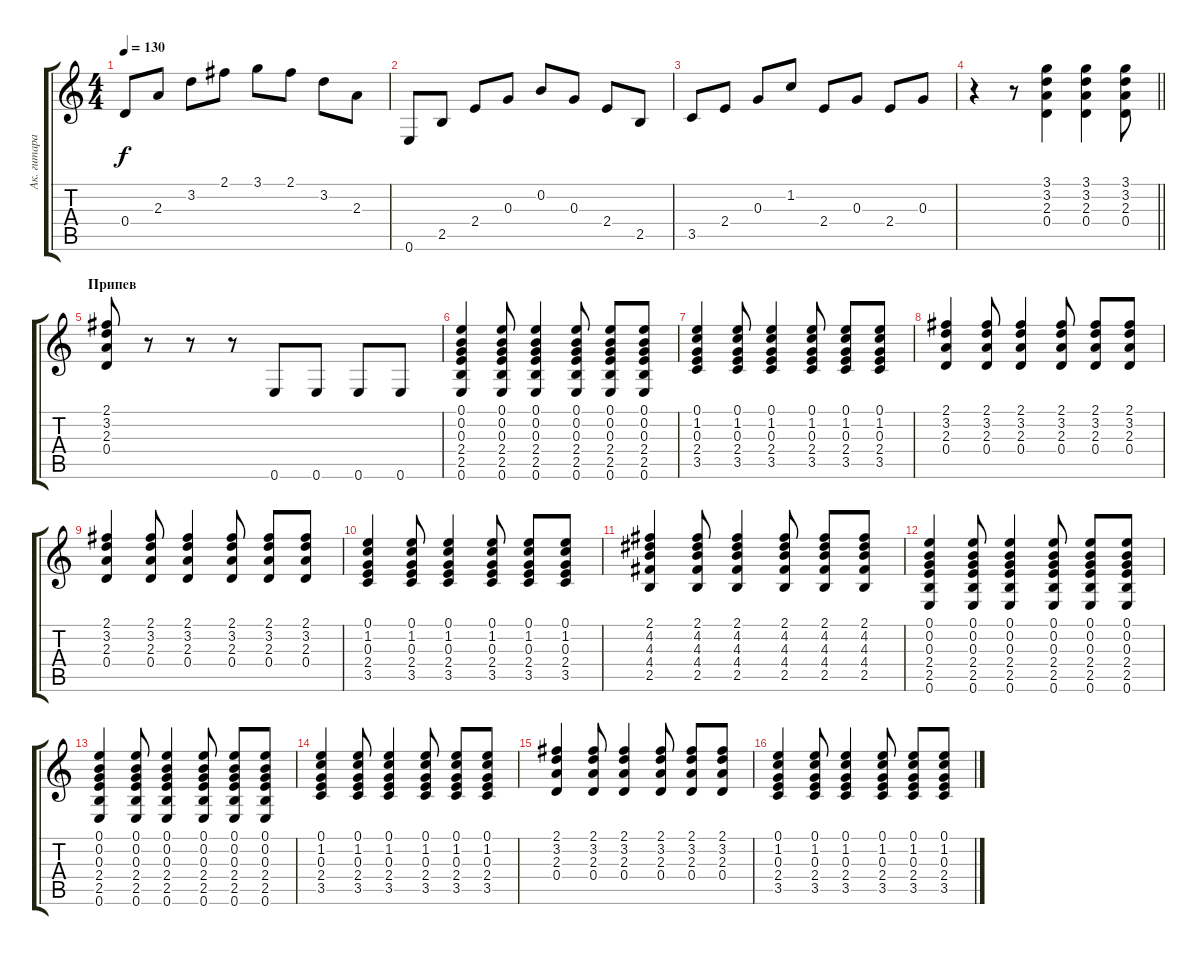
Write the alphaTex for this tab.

\track ("Ак. гитара" "Ак. гитара") {instrument acousticguitarsteel}
\staff {score tabs}
\tuning (E4 B3 G3 D3 A2 E2) {hide}
\ts (4 4)
\tempo 130
\clef g2
\ks c
0.4.8{dy f} 2.3.8 3.2.8 2.1.8 3.1.8 2.1.8 3.2.8 2.3.8 |
0.6.8 2.5.8 2.4.8 0.3.8 0.2.8 0.3.8 2.4.8 2.5.8 |
3.5.8 2.4.8 0.3.8 1.2.8 2.4.8 0.3.8 2.4.8 0.3.8 |
\barLineRight lightlight
r.4 r.8 (3.1 3.2 2.3 0.4).4 (3.1 3.2 2.3 0.4).4 (3.1 3.2 2.3 0.4).8 |
\section ("" "Припев")
(2.1 3.2 2.3 0.4).8 r.8 r.8 r.8 0.6.8 0.6.8 0.6.8 0.6.8 |
(0.1 0.2 0.3 2.4 2.5 0.6).4 (0.1 0.2 0.3 2.4 2.5 0.6).8 (0.1 0.2 0.3 2.4 2.5 0.6).4 (0.1 0.2 0.3 2.4 2.5 0.6).8 (0.1 0.2 0.3 2.4 2.5 0.6).8 (0.1 0.2 0.3 2.4 2.5 0.6).8 |
(0.1 1.2 0.3 2.4 3.5).4 (0.1 1.2 0.3 2.4 3.5).8 (0.1 1.2 0.3 2.4 3.5).4 (0.1 1.2 0.3 2.4 3.5).8 (0.1 1.2 0.3 2.4 3.5).8 (0.1 1.2 0.3 2.4 3.5).8 |
(2.1 3.2 2.3 0.4).4 (2.1 3.2 2.3 0.4).8 (2.1 3.2 2.3 0.4).4 (2.1 3.2 2.3 0.4).8 (2.1 3.2 2.3 0.4).8 (2.1 3.2 2.3 0.4).8 |
(2.1 3.2 2.3 0.4).4 (2.1 3.2 2.3 0.4).8 (2.1 3.2 2.3 0.4).4 (2.1 3.2 2.3 0.4).8 (2.1 3.2 2.3 0.4).8 (2.1 3.2 2.3 0.4).8 |
(0.1 1.2 0.3 2.4 3.5).4 (0.1 1.2 0.3 2.4 3.5).8 (0.1 1.2 0.3 2.4 3.5).4 (0.1 1.2 0.3 2.4 3.5).8 (0.1 1.2 0.3 2.4 3.5).8 (0.1 1.2 0.3 2.4 3.5).8 |
(2.1 4.2 4.3 4.4 2.5).4 (2.1 4.2 4.3 4.4 2.5).8 (2.1 4.2 4.3 4.4 2.5).4 (2.1 4.2 4.3 4.4 2.5).8 (2.1 4.2 4.3 4.4 2.5).8 (2.1 4.2 4.3 4.4 2.5).8 |
(0.1 0.2 0.3 2.4 2.5 0.6).4 (0.1 0.2 0.3 2.4 2.5 0.6).8 (0.1 0.2 0.3 2.4 2.5 0.6).4 (0.1 0.2 0.3 2.4 2.5 0.6).8 (0.1 0.2 0.3 2.4 2.5 0.6).8 (0.1 0.2 0.3 2.4 2.5 0.6).8 |
(0.1 0.2 0.3 2.4 2.5 0.6).4 (0.1 0.2 0.3 2.4 2.5 0.6).8 (0.1 0.2 0.3 2.4 2.5 0.6).4 (0.1 0.2 0.3 2.4 2.5 0.6).8 (0.1 0.2 0.3 2.4 2.5 0.6).8 (0.1 0.2 0.3 2.4 2.5 0.6).8 |
(0.1 1.2 0.3 2.4 3.5).4 (0.1 1.2 0.3 2.4 3.5).8 (0.1 1.2 0.3 2.4 3.5).4 (0.1 1.2 0.3 2.4 3.5).8 (0.1 1.2 0.3 2.4 3.5).8 (0.1 1.2 0.3 2.4 3.5).8 |
(2.1 3.2 2.3 0.4).4 (2.1 3.2 2.3 0.4).8 (2.1 3.2 2.3 0.4).4 (2.1 3.2 2.3 0.4).8 (2.1 3.2 2.3 0.4).8 (2.1 3.2 2.3 0.4).8 |
(0.1 1.2 0.3 2.4 3.5).4 (0.1 1.2 0.3 2.4 3.5).8 (0.1 1.2 0.3 2.4 3.5).4 (0.1 1.2 0.3 2.4 3.5).8 (0.1 1.2 0.3 2.4 3.5).8 (0.1 1.2 0.3 2.4 3.5).8
